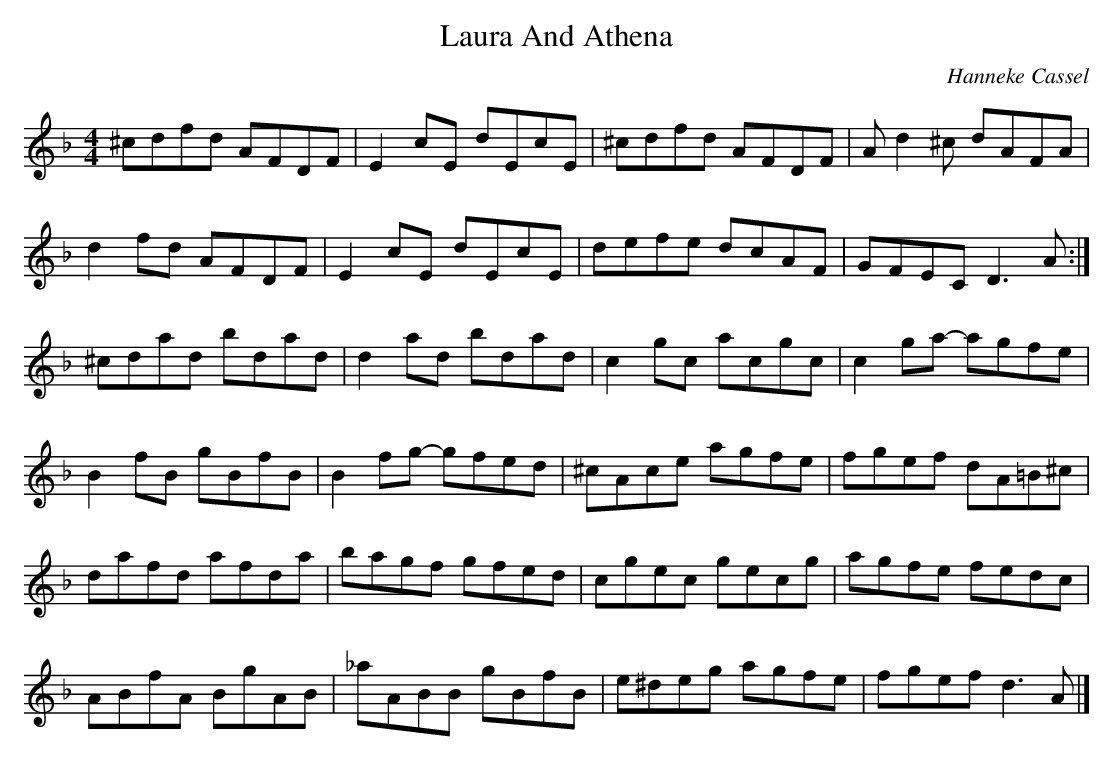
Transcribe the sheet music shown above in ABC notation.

X:1
T:Laura And Athena
C:Hanneke Cassel
M:4/4
L:1/8
K:Dmin
^cdfd AFDF | E2cE dEcE | ^cdfd AFDF | Ad2^c dAFA |
d2fd AFDF | E2cE dEcE | defe dcAF | GFEC D3A :|
^cdad bdad | d2ad bdad | c2gc acgc | c2ga- agfe |
B2fB gBfB |B2fg- gfed | ^cAce agfe | fgef dA=B^c |
dafd afda | bagf gfed | cgec gecg | agfe fedc |
ABfA BgAB | _aABB gBfB | e^deg agfe | fgef d3A |]
